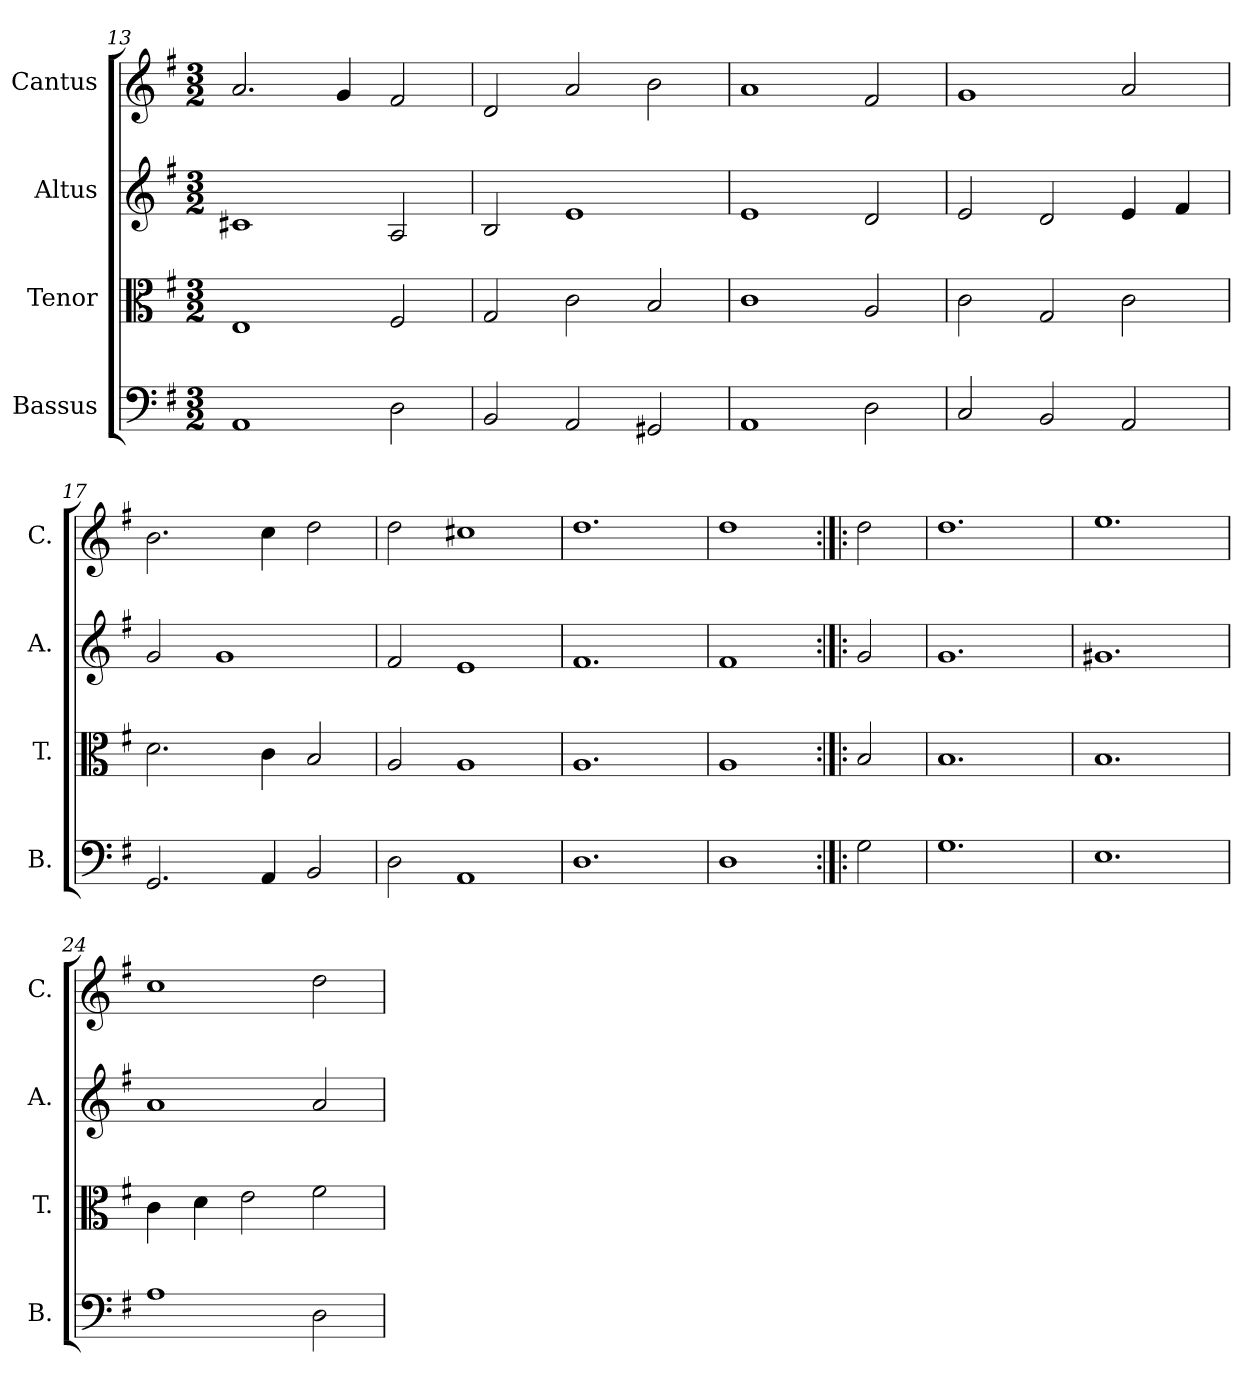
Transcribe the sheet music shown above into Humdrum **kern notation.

**kern	**kern	**kern	**kern
*part4	*part3	*part2	*part1
*staff4	*staff3	*staff2	*staff1
*I"Bassus	*I"Tenor	*I"Altus	*I"Cantus
*I'B.	*I'T.	*I'A.	*I'C.
*clefF4	*clefC3	*clefG2	*clefG2
*k[f#]	*k[f#]	*k[f#]	*k[f#]
*G:	*G:	*G:	*G:
*M3/2	*M3/2	*M3/2	*M3/2
=13	=13	=13	=13
1AA/	1E/	1c#X/	2.a/
.	.	.	4g/
2D\	2F#/	2A/	2f#/
=14	=14	=14	=14
2BB/	2G/	2B/	2d/
2AA/	2c\	1e/	2a/
2GG#X/	2B/	.	2b\
=15	=15	=15	=15
1AA/	1c\	1e/	1a/
2D\	2A/	2d/	2f#/
=16	=16	=16	=16
2C/	2c\	2e/	1g/
2BB/	2G/	2d/	.
2AA/	2c\	4e/	2a/
.	.	4f#/	.
=17	=17	=17	=17
2.GG/	2.d\	2g/	2.b\
.	.	1g/	.
4AA/	4c\	.	4cc\
2BB/	2B/	.	2dd\
=18	=18	=18	=18
2D\	2A/	2f#/	2dd\
1AA/	1A/	1e/	1cc#X\
=19	=19	=19	=19
1.D\	1.A/	1.f#/	1.dd\
=20	=20	=20	=20
1D\	1A/	1f#/	1dd\
=21:|!|:	=21:|!|:	=21:|!|:	=21:|!|:
2G\	2B/	2g/	2dd\
=22	=22	=22	=22
1.G\	1.B/	1.g/	1.dd\
=23	=23	=23	=23
1.E\	1.B/	1.g#X/	1.ee\
!!LO:LB:g=z
=24	=24	=24	=24
1A\	4c\	1a/	1cc\
.	4d\	.	.
.	2e\	.	.
2D\	2f#\	2a/	2dd\
=	=	=	=
*-	*-	*-	*-
